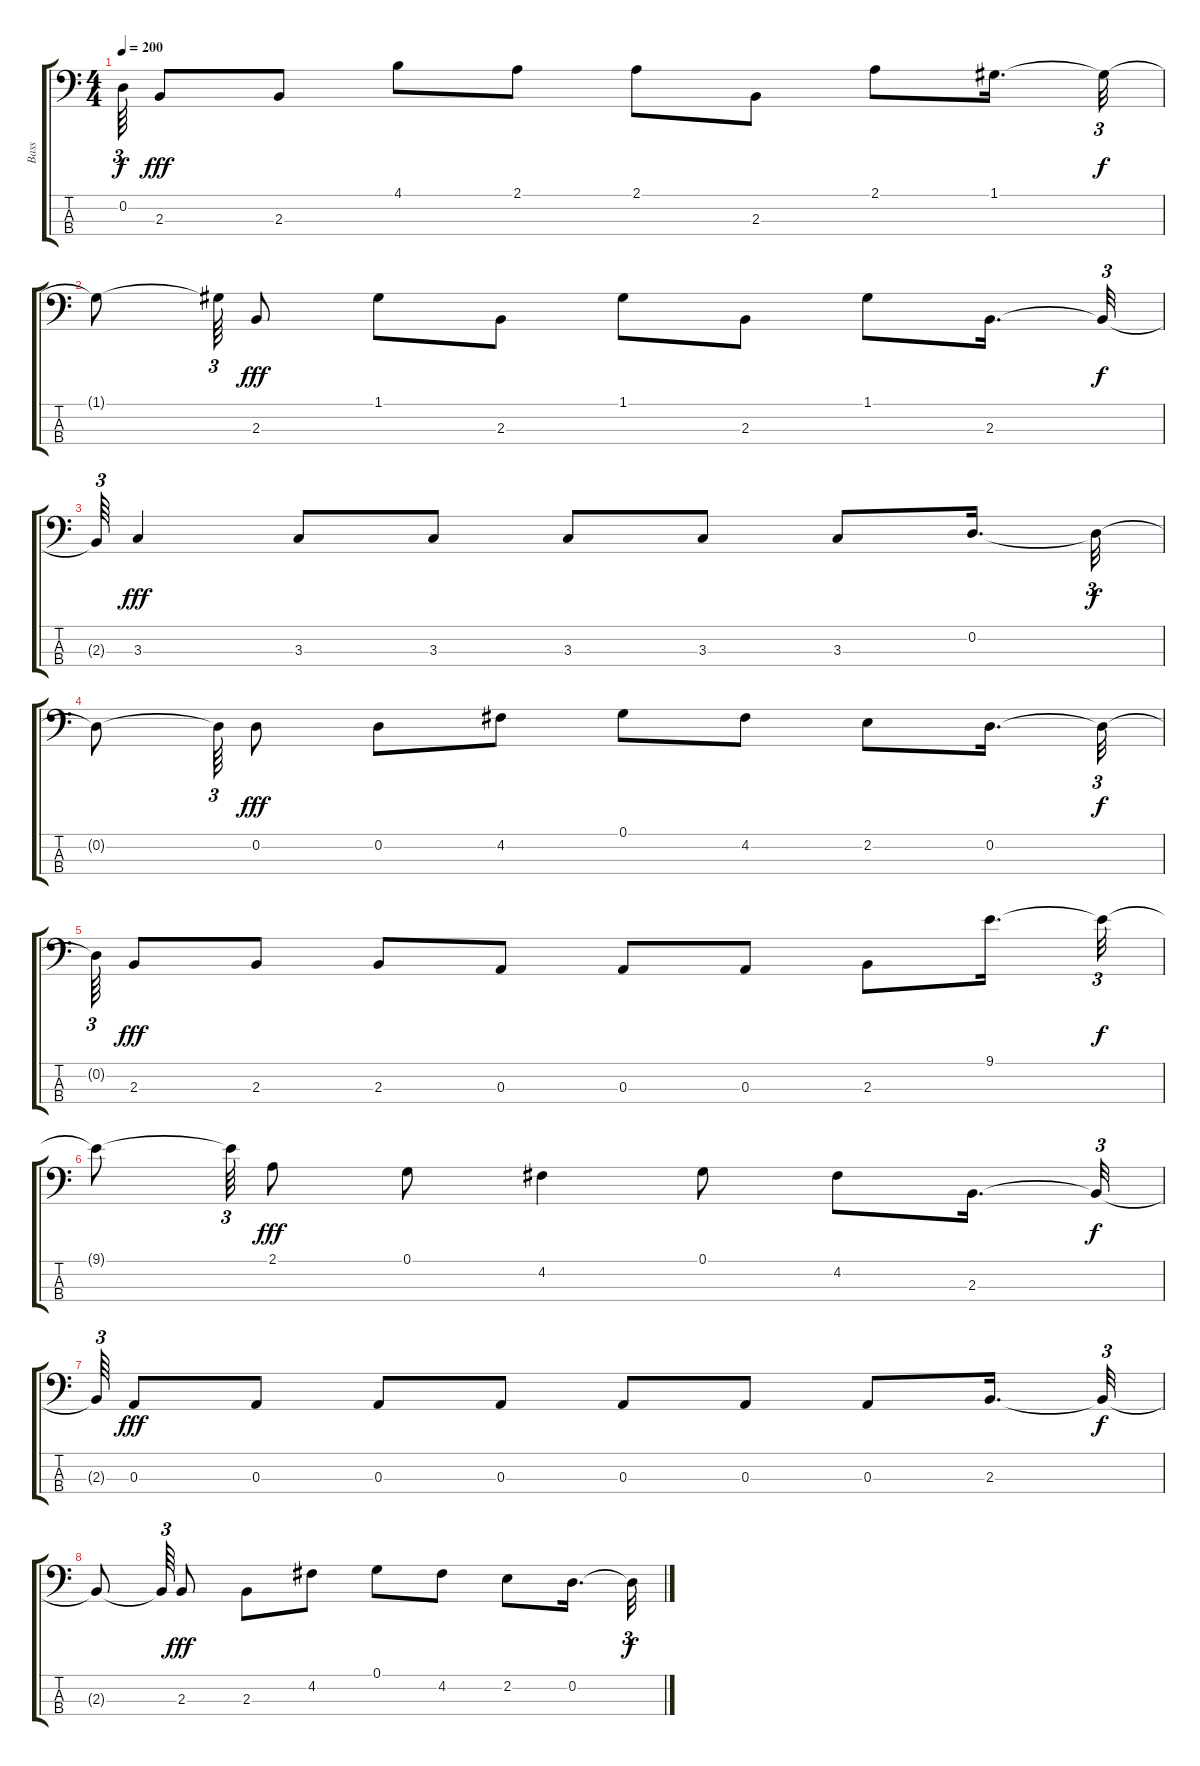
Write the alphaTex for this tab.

\track ("Bass" "Bass") {instrument electricbassfinger}
\staff {score tabs}
\tuning (G2 D2 A1 E1) {hide}
\ts (4 4)
\tempo 200
\clef f4
\ks c
0.2{t}.64{tu (3 2) dy f} 2.3.8{dy fff} 2.3.8 4.1.8 2.1.8 2.1.8 2.3.8 2.1.8 1.1.16{d} 1.1{t}.32{tu (3 2) dy f} |
1.1{t}.8 1.1{t}.64{tu (3 2)} 2.3.8{dy fff} 1.1.8 2.3.8 1.1.8 2.3.8 1.1.8 2.3.16{d} 2.3{t}.32{tu (3 2) dy f} |
2.3{t}.64{tu (3 2)} 3.3.4{dy fff} 3.3.8 3.3.8 3.3.8 3.3.8 3.3.8 0.2.16{d} 0.2{t}.32{tu (3 2) dy f} |
0.2{t}.8 0.2{t}.64{tu (3 2)} 0.2.8{dy fff} 0.2.8 4.2.8 0.1.8 4.2.8 2.2.8 0.2.16{d} 0.2{t}.32{tu (3 2) dy f} |
0.2{t}.64{tu (3 2)} 2.3.8{dy fff} 2.3.8 2.3.8 0.3.8 0.3.8 0.3.8 2.3.8 9.1.16{d} 9.1{t}.32{tu (3 2) dy f} |
9.1{t}.8 9.1{t}.64{tu (3 2)} 2.1.8{dy fff} 0.1.8 4.2.4 0.1.8 4.2.8 2.3.16{d} 2.3{t}.32{tu (3 2) dy f} |
2.3{t}.64{tu (3 2)} 0.3.8{dy fff} 0.3.8 0.3.8 0.3.8 0.3.8 0.3.8 0.3.8 2.3.16{d} 2.3{t}.32{tu (3 2) dy f} |
2.3{t}.8 2.3{t}.64{tu (3 2)} 2.3.8{dy fff} 2.3.8 4.2.8 0.1.8 4.2.8 2.2.8 0.2.16{d} 0.2{t}.32{tu (3 2) dy f}
